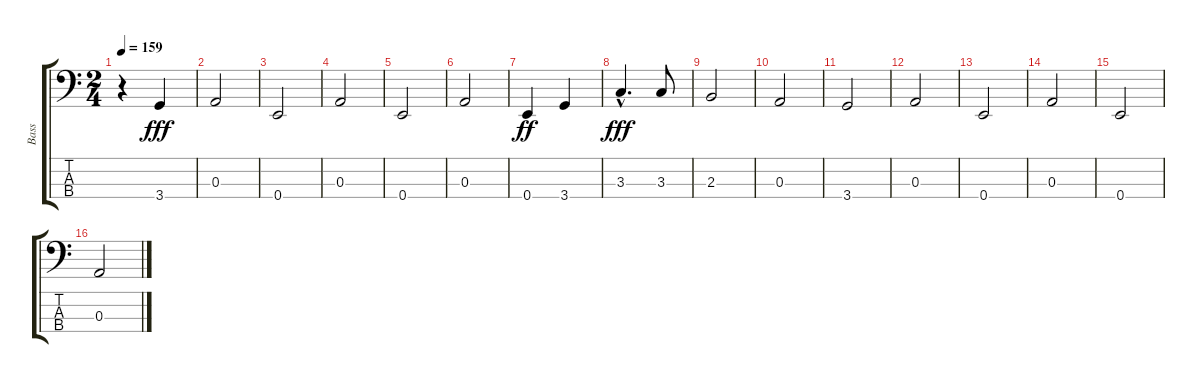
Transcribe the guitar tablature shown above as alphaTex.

\track ("Bass" "Bass") {instrument acousticbass}
\staff {score tabs}
\tuning (G2 D2 A1 E1) {hide}
\ts (2 4)
\tempo 159
\clef f4
\ks c
r.4{dy f} 3.4.4{dy fff} |
0.3.2 |
0.4.2 |
0.3.2 |
0.4.2 |
0.3.2 |
0.4.4{dy ff} 3.4.4 |
3.3{hac}.4{d dy fff} 3.3.8 |
2.3.2 |
0.3.2 |
3.4.2 |
0.3.2 |
0.4.2 |
0.3.2 |
0.4.2 |
0.3.2
